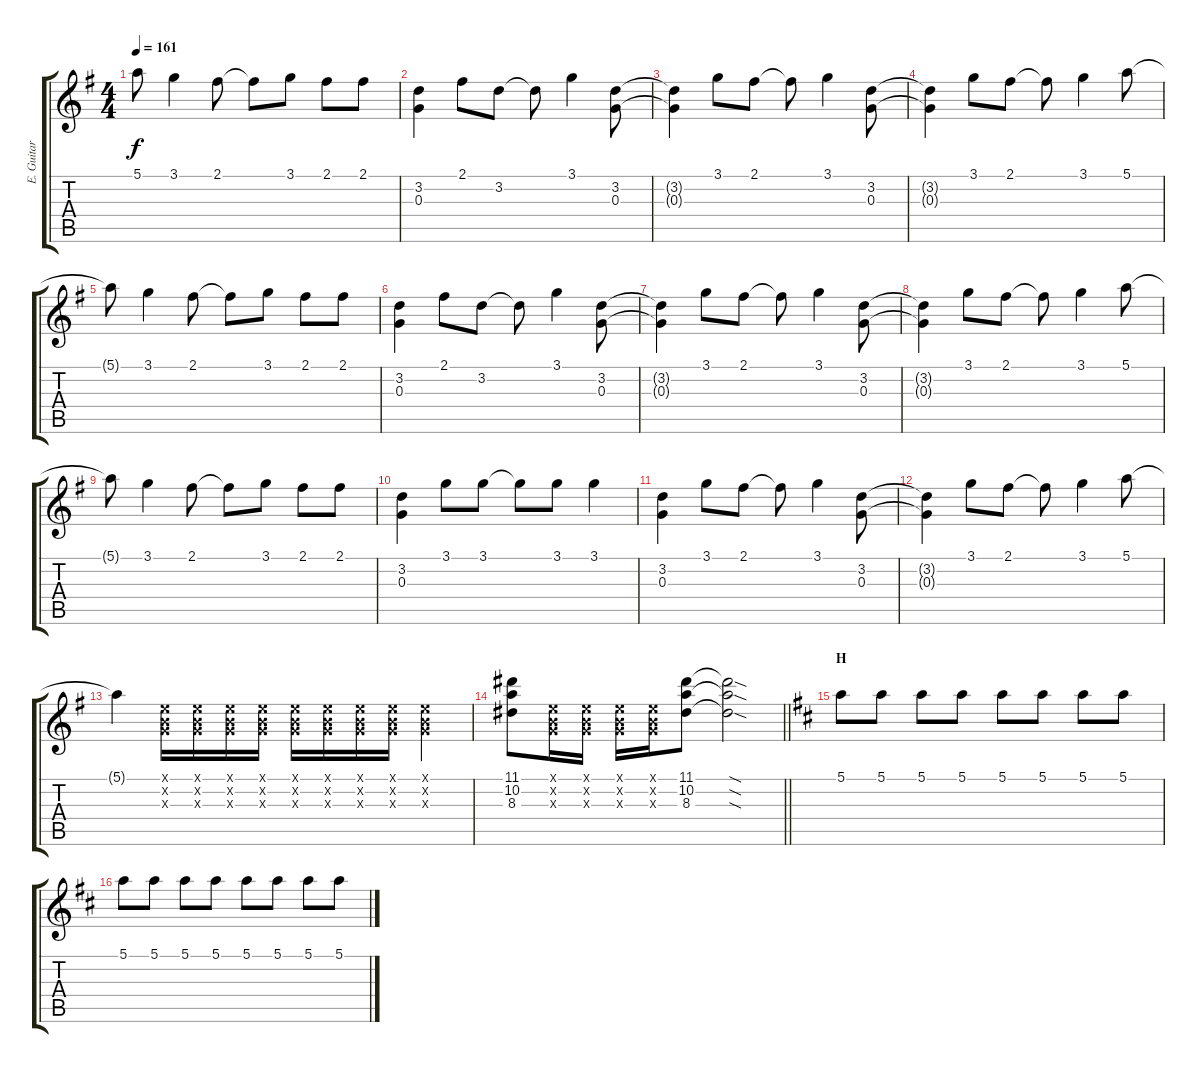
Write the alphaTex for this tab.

\track ("E. Guitar I" "E. Guitar ") {instrument overdrivenguitar}
\staff {score tabs}
\tuning (E4 B3 G3 D3 A2 E2) {hide}
\ts (4 4)
\tempo 161
\clef g2
\ks g
5.1{t}.8{dy f} 3.1.4 2.1.8 2.1{t}.8 3.1.8 2.1.8 2.1.8 |
(3.2 0.3).4 2.1.8 3.2.8 3.2{t}.8 3.1.4 (3.2 0.3).8 |
(3.2{t} 0.3{t}).4 3.1.8 2.1.8 2.1{t}.8 3.1.4 (3.2 0.3).8 |
(3.2{t} 0.3{t}).4 3.1.8 2.1.8 2.1{t}.8 3.1.4 5.1.8 |
5.1{t}.8 3.1.4 2.1.8 2.1{t}.8 3.1.8 2.1.8 2.1.8 |
(3.2 0.3).4 2.1.8 3.2.8 3.2{t}.8 3.1.4 (3.2 0.3).8 |
(3.2{t} 0.3{t}).4 3.1.8 2.1.8 2.1{t}.8 3.1.4 (3.2 0.3).8 |
(3.2{t} 0.3{t}).4 3.1.8 2.1.8 2.1{t}.8 3.1.4 5.1.8 |
5.1{t}.8 3.1.4 2.1.8 2.1{t}.8 3.1.8 2.1.8 2.1.8 |
(3.2 0.3).4 3.1.8 3.1.8 3.1{t}.8 3.1.8 3.1.4 |
(3.2 0.3).4 3.1.8 2.1.8 2.1{t}.8 3.1.4 (3.2 0.3).8 |
(3.2{t} 0.3{t}).4 3.1.8 2.1.8 2.1{t}.8 3.1.4 5.1.8 |
5.1{t}.4 (0.1{x} 0.2{x} 0.3{x}).16 (0.1{x} 0.2{x} 0.3{x}).16 (0.1{x} 0.2{x} 0.3{x}).16 (0.1{x} 0.2{x} 0.3{x}).16 (0.1{x} 0.2{x} 0.3{x}).16 (0.1{x} 0.2{x} 0.3{x}).16 (0.1{x} 0.2{x} 0.3{x}).16 (0.1{x} 0.2{x} 0.3{x}).16 (0.1{x} 0.2{x} 0.3{x}).4 |
\barLineRight lightlight
(11.1 10.2 8.3).8 (0.1{x} 0.2{x} 0.3{x}).16 (0.1{x} 0.2{x} 0.3{x}).16 (0.1{x} 0.2{x} 0.3{x}).16 (0.1{x} 0.2{x} 0.3{x}).16 (11.1 10.2 8.3).8 (11.1{sod t} 10.2{sod t} 8.3{sod t}).2 |
\section ("" "H")
\ks d
5.1.8 5.1.8 5.1.8 5.1.8 5.1.8 5.1.8 5.1.8 5.1.8 |
5.1.8 5.1.8 5.1.8 5.1.8 5.1.8 5.1.8 5.1.8 5.1.8
